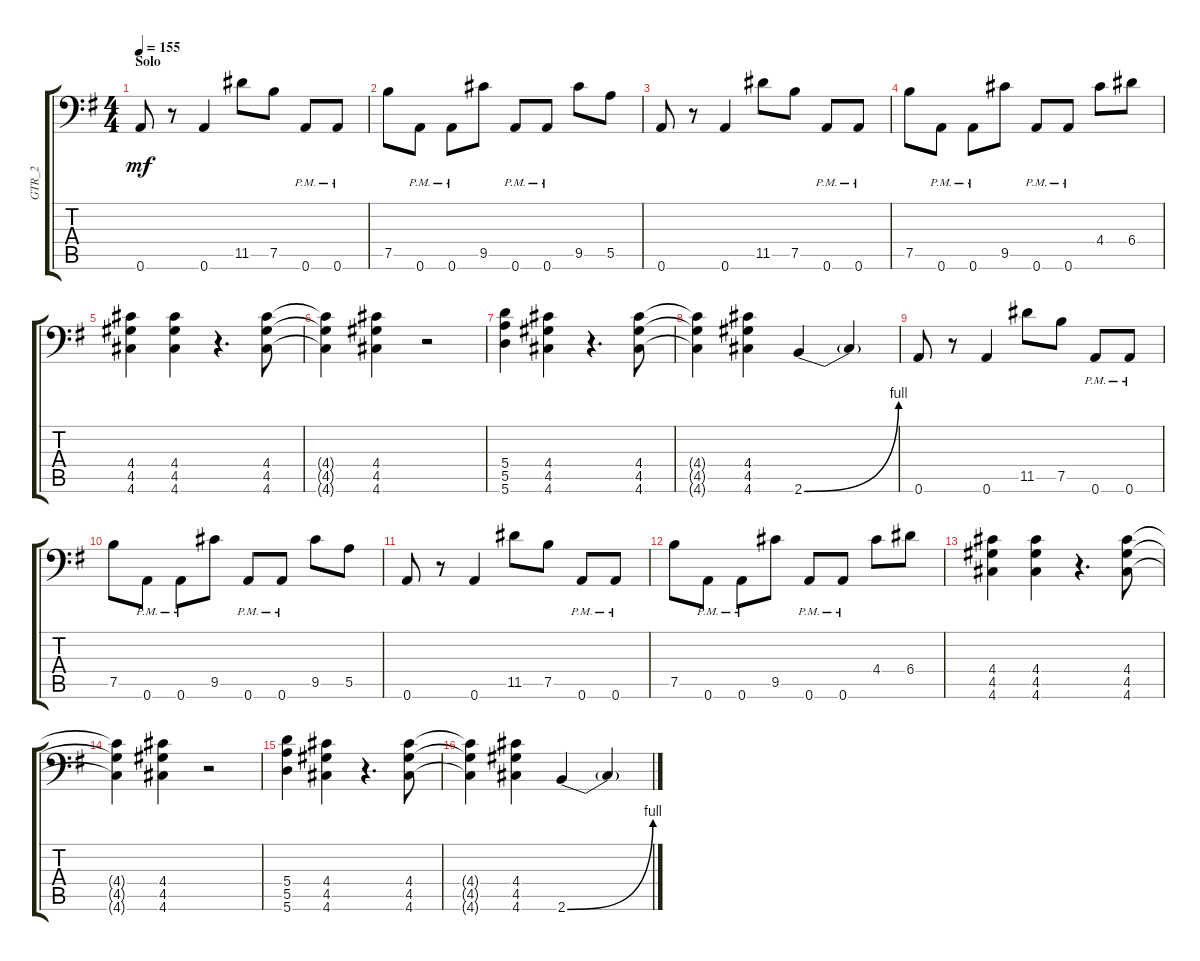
\track ("GTR_2" "GTR_2") {instrument distortionguitar}
\staff {score tabs}
\tuning (B3 Gb3 D3 A2 E2 A1) {hide}
\ts (4 4)
\section ("" "Solo")
\tempo 155
\clef f4
\ks g
0.6.8{dy mf} r.8 0.6.4 11.5.8 7.5.8 0.6{pm}.8 0.6{pm}.8 |
7.5.8 0.6{pm}.8 0.6{pm}.8 9.5.8 0.6{pm}.8 0.6{pm}.8 9.5.8 5.5.8 |
0.6.8 r.8 0.6.4 11.5.8 7.5.8 0.6{pm}.8 0.6{pm}.8 |
7.5.8 0.6{pm}.8 0.6{pm}.8 9.5.8 0.6{pm}.8 0.6{pm}.8 4.4.8 6.4.8 |
(4.4 4.5 4.6).4 (4.4 4.5 4.6).4 r.4{d} (4.4 4.5 4.6).8 |
(4.4{t} 4.5{t} 4.6{t}).4 (4.4 4.5 4.6).4 r.2 |
(5.4 5.5 5.6).4 (4.4 4.5 4.6).4 r.4{d} (4.4 4.5 4.6).8 |
(4.4{t} 4.5{t} 4.6{t}).4 (4.4 4.5 4.6).4 2.6{be (bend 0 0 60 4)}.4 2.6{t}.4 |
0.6.8 r.8 0.6.4 11.5.8 7.5.8 0.6{pm}.8 0.6{pm}.8 |
7.5.8 0.6{pm}.8 0.6{pm}.8 9.5.8 0.6{pm}.8 0.6{pm}.8 9.5.8 5.5.8 |
0.6.8 r.8 0.6.4 11.5.8 7.5.8 0.6{pm}.8 0.6{pm}.8 |
7.5.8 0.6{pm}.8 0.6{pm}.8 9.5.8 0.6{pm}.8 0.6{pm}.8 4.4.8 6.4.8 |
(4.4 4.5 4.6).4 (4.4 4.5 4.6).4 r.4{d} (4.4 4.5 4.6).8 |
(4.4{t} 4.5{t} 4.6{t}).4 (4.4 4.5 4.6).4 r.2 |
(5.4 5.5 5.6).4 (4.4 4.5 4.6).4 r.4{d} (4.4 4.5 4.6).8 |
(4.4{t} 4.5{t} 4.6{t}).4 (4.4 4.5 4.6).4 2.6{be (bend 0 0 60 4)}.4 2.6{t}.4
